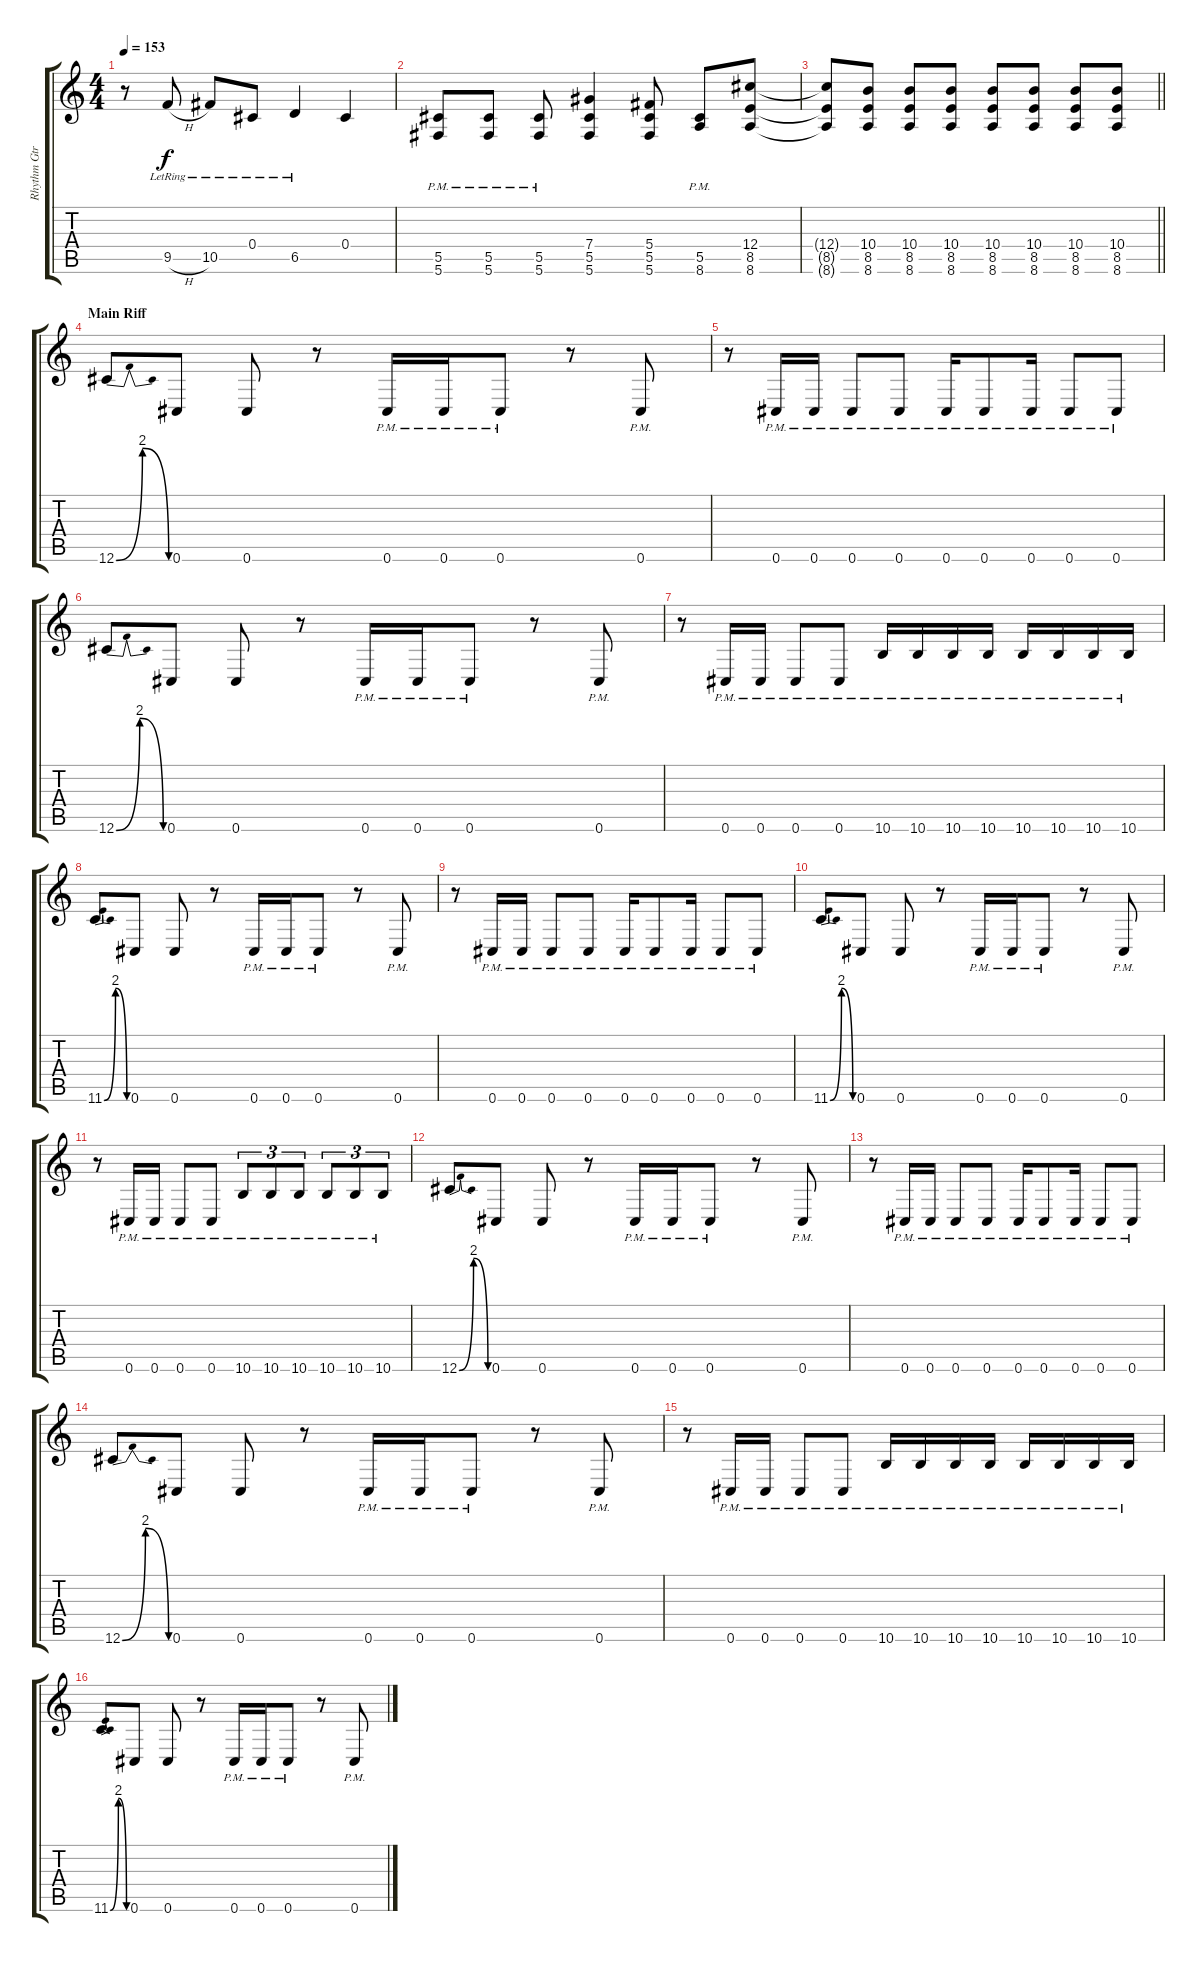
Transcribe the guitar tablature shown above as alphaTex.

\track ("Rhythm Gtr R" "Rhythm Gtr") {instrument overdrivenguitar}
\staff {score tabs}
\tuning (Eb4 Bb3 Gb3 Db3 Ab2 Db2) {hide}
\ts (4 4)
\tempo 153
\clef g2
\ks c
r.8{dy f} 9.5{h lr}.8 10.5{lr}.8 0.4{lr}.8 6.5{lr}.4 0.4.4 |
(5.5{pm} 5.6{pm}).8 (5.5{pm} 5.6{pm}).8 (5.5{pm} 5.6{pm}).8 (7.4 5.5 5.6).4 (5.4 5.5 5.6).8 (5.5{pm} 8.6{pm}).8 (12.4 8.5 8.6).8 |
\barLineRight lightlight
(12.4{t} 8.5{t} 8.6{t}).8 (10.4 8.5 8.6).8 (10.4 8.5 8.6).8 (10.4 8.5 8.6).8 (10.4 8.5 8.6).8 (10.4 8.5 8.6).8 (10.4 8.5 8.6).8 (10.4 8.5 8.6).8 |
\section ("" "Main Riff")
12.6{be (bendrelease 0 0 30 8 30 8 60 0)}.8 0.6.8 0.6.8 r.8 0.6{pm}.16 0.6{pm}.16 0.6{pm}.8 r.8 0.6{pm}.8 |
r.8 0.6{pm}.16 0.6{pm}.16 0.6{pm}.8 0.6{pm}.8 0.6{pm}.16 0.6{pm}.8 0.6{pm}.16 0.6{pm}.8 0.6{pm}.8 |
12.6{be (bendrelease 0 0 30 8 30 8 60 0)}.8 0.6.8 0.6.8 r.8 0.6{pm}.16 0.6{pm}.16 0.6{pm}.8 r.8 0.6{pm}.8 |
r.8 0.6{pm}.16 0.6{pm}.16 0.6{pm}.8 0.6{pm}.8 10.6{pm}.16 10.6{pm}.16 10.6{pm}.16 10.6{pm}.16 10.6{pm}.16 10.6{pm}.16 10.6{pm}.16 10.6{pm}.16 |
11.6{be (bendrelease 0 0 30 8 30 8 60 0)}.8 0.6.8 0.6.8 r.8 0.6{pm}.16 0.6{pm}.16 0.6{pm}.8 r.8 0.6{pm}.8 |
r.8 0.6{pm}.16 0.6{pm}.16 0.6{pm}.8 0.6{pm}.8 0.6{pm}.16 0.6{pm}.8 0.6{pm}.16 0.6{pm}.8 0.6{pm}.8 |
11.6{be (bendrelease 0 0 30 8 30 8 60 0)}.8 0.6.8 0.6.8 r.8 0.6{pm}.16 0.6{pm}.16 0.6{pm}.8 r.8 0.6{pm}.8 |
r.8 0.6{pm}.16 0.6{pm}.16 0.6{pm}.8 0.6{pm}.8 10.6{pm}.8{tu (3 2)} 10.6{pm}.8{tu (3 2)} 10.6{pm}.8{tu (3 2)} 10.6{pm}.8{tu (3 2)} 10.6{pm}.8{tu (3 2)} 10.6{pm}.8{tu (3 2)} |
12.6{be (bendrelease 0 0 30 8 30 8 60 0)}.8 0.6.8 0.6.8 r.8 0.6{pm}.16 0.6{pm}.16 0.6{pm}.8 r.8 0.6{pm}.8 |
r.8 0.6{pm}.16 0.6{pm}.16 0.6{pm}.8 0.6{pm}.8 0.6{pm}.16 0.6{pm}.8 0.6{pm}.16 0.6{pm}.8 0.6{pm}.8 |
12.6{be (bendrelease 0 0 30 8 30 8 60 0)}.8 0.6.8 0.6.8 r.8 0.6{pm}.16 0.6{pm}.16 0.6{pm}.8 r.8 0.6{pm}.8 |
r.8 0.6{pm}.16 0.6{pm}.16 0.6{pm}.8 0.6{pm}.8 10.6{pm}.16 10.6{pm}.16 10.6{pm}.16 10.6{pm}.16 10.6{pm}.16 10.6{pm}.16 10.6{pm}.16 10.6{pm}.16 |
11.6{be (bendrelease 0 0 30 8 30 8 60 0)}.8 0.6.8 0.6.8 r.8 0.6{pm}.16 0.6{pm}.16 0.6{pm}.8 r.8 0.6{pm}.8
